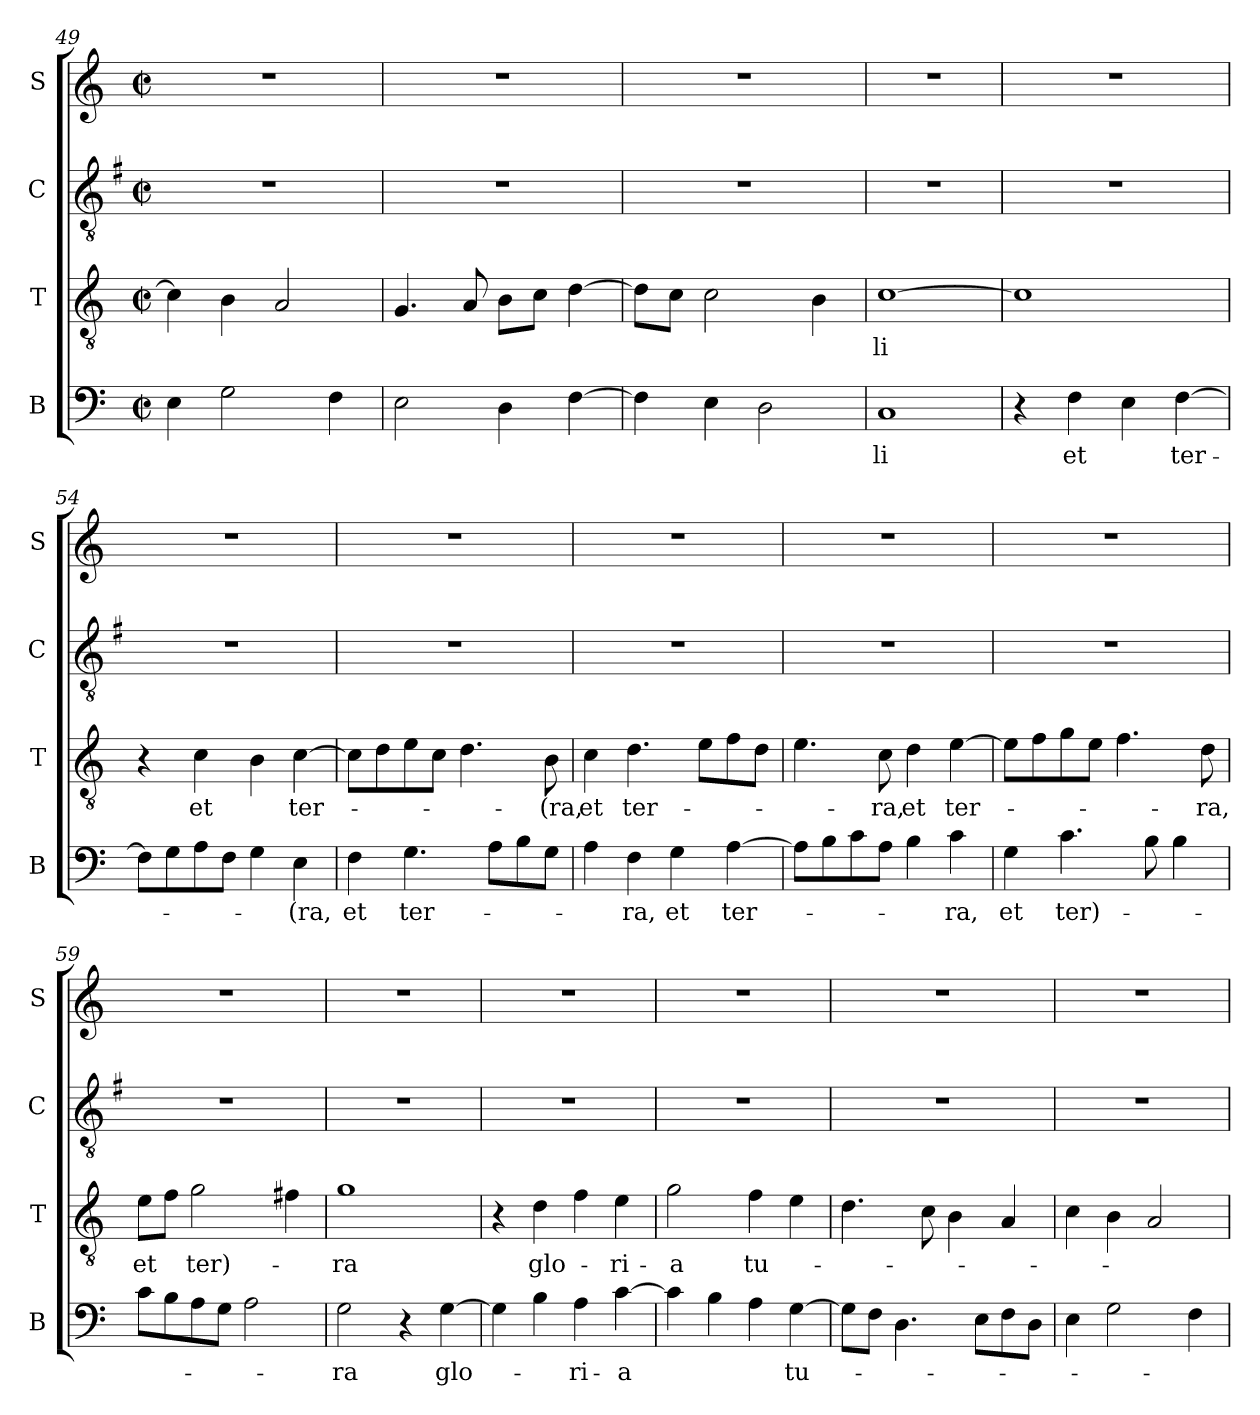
**kern	**text	**kern	**text	**kern	**kern
*part4	*part4	*part3	*part3	*part2	*part1
*staff4	*staff4	*staff3	*staff3	*staff2	*staff1
*I"B	*	*I"T	*	*I"C	*I"S
*I'B	*	*I'T	*	*I'C	*I'S
*clefF4	*	*clefGv2	*	*clefGv2	*clefG2
*	*	*	*	*ITrd4c7	*
*k[]	*	*k[]	*	*k[]	*k[]
*M2/2	*	*M2/2	*	*M2/2	*M2/2
*met(c|)	*	*met(c|)	*	*met(c|)	*met(c|)
=49	=49	=49	=49	=49	=49
4E\	.	4c\]	.	1r	1r
2G\	.	4B\	.	.	.
.	.	2A/	.	.	.
4F\	.	.	.	.	.
=50	=50	=50	=50	=50	=50
2E\	.	4.G/	.	1r	1r
.	.	8A/	.	.	.
4D\	.	8B\L	.	.	.
.	.	8c\J	.	.	.
[4F\	.	[4d\	.	.	.
=51	=51	=51	=51	=51	=51
4F\]	.	8d\L]	.	1r	1r
.	.	8c\J	.	.	.
4E\	.	2c\	.	.	.
2D\	.	.	.	.	.
.	.	4B\	.	.	.
!!LO:LB:g=z
=52	=52	=52	=52	=52	=52
!	!LO:LY:b	!	!LO:LY:b	!	!
1C	-li	[1c	-li	1r	1r
=53	=53	=53	=53	=53	=53
4r	.	1c]	.	1r	1r
!	!LO:LY:b	!	!	!	!
4F\	et	.	.	.	.
4E\	.	.	.	.	.
!	!LO:LY:b	!	!	!	!
[4F\	ter-	.	.	.	.
=54	=54	=54	=54	=54	=54
8F\L]	.	4r	.	1r	1r
8G\	.	.	.	.	.
!	!	!	!LO:LY:b	!	!
8A\	.	4c\	et	.	.
8F\J	.	.	.	.	.
4G\	.	4B\	.	.	.
!	!LO:LY:b	!	!LO:LY:b	!	!
4E\	-(ra,	[4c\	ter-	.	.
=55	=55	=55	=55	=55	=55
!	!LO:LY:b	!	!	!	!
4F\	et	8c\L]	.	1r	1r
.	.	8d\	.	.	.
!	!LO:LY:b	!	!	!	!
4.G\	ter-	8e\	.	.	.
.	.	8c\J	.	.	.
.	.	4.d\	.	.	.
8A\L	.	.	.	.	.
8B\	.	.	.	.	.
!	!	!	!LO:LY:b	!	!
8G\J	.	8B\	-(ra,	.	.
=56	=56	=56	=56	=56	=56
!	!	!	!LO:LY:b	!	!
4A\	.	4c\	et	1r	1r
!	!LO:LY:b	!	!LO:LY:b	!	!
4F\	-ra,	4.d\	ter-	.	.
!	!LO:LY:b	!	!	!	!
4G\	et	.	.	.	.
.	.	8e\L	.	.	.
!	!LO:LY:b	!	!	!	!
[4A\	ter-	8f\	.	.	.
.	.	8d\J	.	.	.
=57	=57	=57	=57	=57	=57
8A\L]	.	4.e\	.	1r	1r
8B\	.	.	.	.	.
8c\	.	.	.	.	.
!	!	!	!LO:LY:b	!	!
8A\J	.	8c\	-ra,	.	.
!	!	!	!LO:LY:b	!	!
4B\	.	4d\	et	.	.
!	!LO:LY:b	!	!LO:LY:b	!	!
4c\	-ra,	[4e\	ter-	.	.
!!LO:PB:g=z
=58	=58	=58	=58	=58	=58
!	!LO:LY:b	!	!	!	!
4G\	et	8e\L]	.	1r	1r
.	.	8f\	.	.	.
!	!LO:LY:b	!	!	!	!
4.c\	ter)-	8g\	.	.	.
.	.	8e\J	.	.	.
.	.	4.f\	.	.	.
8B\	.	.	.	.	.
4B\	.	.	.	.	.
!	!	!	!LO:LY:b	!	!
.	.	8d\	-ra,	.	.
=59	=59	=59	=59	=59	=59
!	!	!	!LO:LY:b	!	!
8c\L	.	8e\L	et	1r	1r
8B\	.	8f\J	.	.	.
!	!	!	!LO:LY:b	!	!
8A\	.	2g\	ter)-	.	.
8G\J	.	.	.	.	.
2A\	.	.	.	.	.
.	.	4f#X\	.	.	.
=60	=60	=60	=60	=60	=60
!	!LO:LY:b	!	!LO:LY:b	!	!
2G\	-ra	1g	-ra	1r	1r
4r	.	.	.	.	.
!	!LO:LY:b	!	!	!	!
[4G\	glo-	.	.	.	.
=61	=61	=61	=61	=61	=61
4G\]	.	4r	.	1r	1r
!	!	!	!LO:LY:b	!	!
4B\	.	4d\	glo-	.	.
!	!LO:LY:b	!	!	!	!
4A\	-ri-	4f\	.	.	.
!	!LO:LY:b	!	!LO:LY:b	!	!
[4c\	-a	4e\	-ri-	.	.
=62	=62	=62	=62	=62	=62
!	!	!	!LO:LY:b	!	!
4c\]	.	2g\	-a	1r	1r
4B\	.	.	.	.	.
!	!	!	!LO:LY:b	!	!
4A\	.	4f\	tu-	.	.
!	!LO:LY:b	!	!	!	!
[4G\	tu-	4e\	.	.	.
=63	=63	=63	=63	=63	=63
8G\L]	.	4.d\	.	1r	1r
8F\J	.	.	.	.	.
4.D\	.	.	.	.	.
.	.	8c\	.	.	.
.	.	4B\	.	.	.
8E\L	.	.	.	.	.
8F\	.	4A/	.	.	.
8D\J	.	.	.	.	.
!!LO:LB:g=z
=64	=64	=64	=64	=64	=64
4E\	.	4c\	.	1r	1r
2G\	.	4B\	.	.	.
.	.	2A/	.	.	.
4F\	.	.	.	.	.
=	=	=	=	=	=
*-	*-	*-	*-	*-	*-
